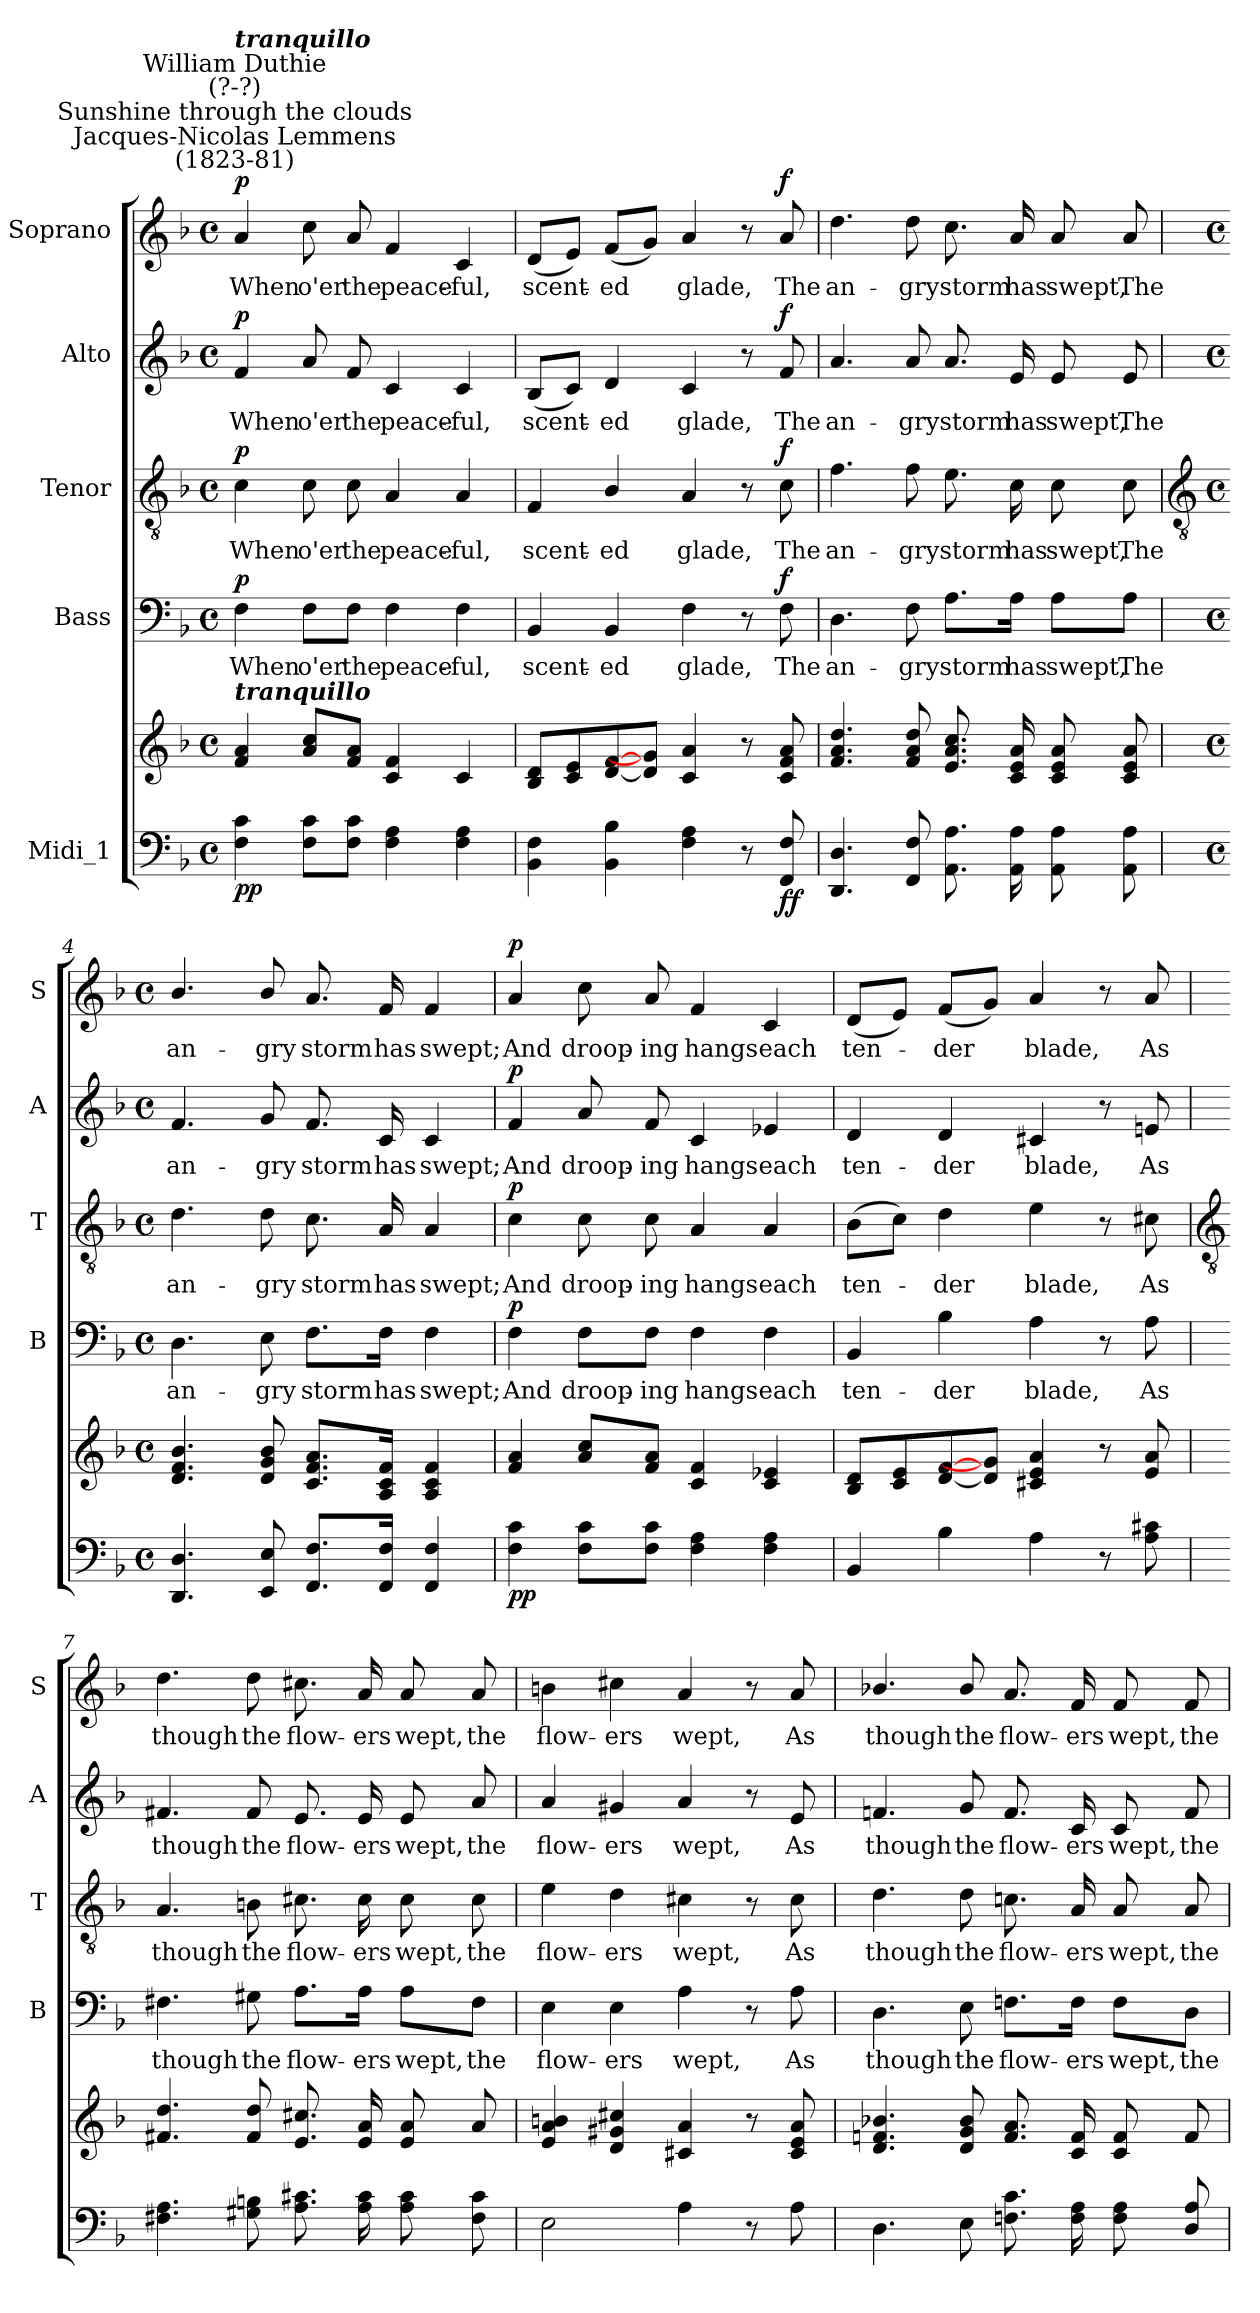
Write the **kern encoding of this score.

**kern	**kern	**dynam	**kern	**text	**dynam	**kern	**text	**dynam	**kern	**text	**dynam	**kern	**text	**dynam
*part5	*part5	*part5	*part4	*part4	*part4	*part3	*part3	*part3	*part2	*part2	*part2	*part1	*part1	*part1
*staff6	*staff5	*staff5/6	*staff4	*staff4	*staff4	*staff3	*staff3	*staff3	*staff2	*staff2	*staff2	*staff1	*staff1	*staff1
*I"Midi_1	*	*	*I"Bass	*	*	*I"Tenor	*	*	*I"Alto	*	*	*I"Soprano	*	*
*	*	*	*I'B	*	*	*I'T	*	*	*I'A	*	*	*I'S	*	*
*clefF4	*clefG2	*	*clefF4	*	*	*clefGv2	*	*	*clefG2	*	*	*clefG2	*	*
*k[b-]	*k[b-]	*	*k[b-]	*	*	*k[b-]	*	*	*k[b-]	*	*	*k[b-]	*	*
*F:	*F:	*	*F:	*	*	*F:	*	*	*F:	*	*	*F:	*	*
*M4/4	*M4/4	*	*M4/4	*	*	*M4/4	*	*	*M4/4	*	*	*M4/4	*	*
*met(c)	*met(c)	*	*met(c)	*	*	*met(c)	*	*	*met(c)	*	*	*met(c)	*	*
*MM88	*MM88	*	*MM88	*	*	*MM88	*	*	*MM88	*	*	*MM88	*	*
=1	=1	=1	=1	=1	=1	=1	=1	=1	=1	=1	=1	=1	=1	=1
!	!	!	!	!	!	!	!	!	!	!	!	!LO:TX:a:cj:t=Jacques-Nicolas Lemmens\n(1823-81)	!	!
!	!	!	!	!	!	!	!	!	!	!	!	!LO:TX:a:cj:t=Sunshine through the clouds	!	!
!	!	!	!	!	!	!	!	!	!	!	!	!LO:TX:a:cj:t=William Duthie\n(?-?)	!	!
!	!	!	!	!	!	!	!	!	!	!	!	!LO:TX:a:Bi:t=tranquillo	!	!
!	!LO:TX:a:Bi:t=tranquillo	!	!	!	!	!	!	!	!	!	!	!	!	!
!	!	!LO:DY:b=2	!	!LO:LY:b	!	!	!LO:LY:b	!	!	!LO:LY:b	!	!	!LO:LY:b	!
!	!	!LO:DY:n=1:b	!	!	!LO:DY:b	!	!	!LO:DY:b	!	!	!LO:DY:b	!	!	!LO:DY:b
4F\ 4c\	4f 4a	p p	4F	When	p	4c	When	p	4f	When	p	4a	When	p
!	!	!	!	!LO:LY:b	!	!	!LO:LY:b	!	!	!LO:LY:b	!	!	!LO:LY:b	!
8F 8cL	8a 8ccL	.	8F\L	o'er	.	8c	o'er	.	8a	o'er	.	8cc	o'er	.
!	!	!	!	!LO:LY:b	!	!	!LO:LY:b	!	!	!LO:LY:b	!	!	!LO:LY:b	!
8F 8cJ	8f 8aJ	.	8F\J	the	.	8c	the	.	8f	the	.	8a	the	.
!	!	!	!	!LO:LY:b	!	!	!LO:LY:b	!	!	!LO:LY:b	!	!	!LO:LY:b	!
4F 4A	4c 4f	.	4F	peace-	.	4A	peace-	.	4c	peace-	.	4f	peace-	.
!	!	!	!	!LO:LY:b	!	!	!LO:LY:b	!	!	!LO:LY:b	!	!	!LO:LY:b	!
4F 4A	4c	.	4F	-ful,	.	4A	-ful,	.	4c	-ful,	.	4c	-ful,	.
=2	=2	=2	=2	=2	=2	=2	=2	=2	=2	=2	=2	=2	=2	=2
!	!	!	!	!LO:LY:b	!	!	!LO:LY:b	!	!	!LO:LY:b	!	!	!LO:LY:b	!
4BB- 4F	8B- 8dL	.	4BB-	scent-	.	4F	scent-	.	(<8B-L	scent-	.	(<8dL	scent-	.
.	8c 8e	.	.	.	.	.	.	.	8cJ)	.	.	8eJ)	.	.
!	!	!	!	!LO:LY:b	!	!	!LO:LY:b	!	!	!LO:LY:b	!	!	!LO:LY:b	!
4BB-\ 4B-\	[8d [8f	.	4BB-/	-ed	.	4B-/	-ed	.	4d	ed	.	(<8fL	ed	.
.	8d] 8g]J	.	.	.	.	.	.	.	.	.	.	8gJ)	.	.
!	!	!	!	!LO:LY:b	!	!	!LO:LY:b	!	!	!LO:LY:b	!	!	!LO:LY:b	!
4F 4A	4c 4a	.	4F	glade,	.	4A	glade,	.	4c	glade,	.	4a	glade,	.
8r	8r	.	8r	.	.	8r	.	.	8r	.	.	8r	.	.
!	!	!LO:DY:b=2	!	!LO:LY:b	!	!	!LO:LY:b	!	!	!LO:LY:b	!	!	!LO:LY:b	!
!	!	!LO:DY:n=1:b	!	!	!LO:DY:b	!	!	!LO:DY:b	!	!	!LO:DY:b	!	!	!LO:DY:b
8FF 8F	8c 8f 8a	f f	8F	The	f	8c	The	f	8f	The	f	8a	The	f
=3	=3	=3	=3	=3	=3	=3	=3	=3	=3	=3	=3	=3	=3	=3
!	!	!	!	!LO:LY:b	!	!	!LO:LY:b	!	!	!LO:LY:b	!	!	!LO:LY:b	!
4.DD 4.D	4.f 4.a 4.dd	.	4.D	an-	.	4.f	an-	.	4.a	an-	.	4.dd	an-	.
!	!	!	!	!LO:LY:b	!	!	!LO:LY:b	!	!	!LO:LY:b	!	!	!LO:LY:b	!
8FF 8F	8f 8a 8dd	.	8F	-gry	.	8f	-gry	.	8a	-gry	.	8dd	-gry	.
!	!	!	!	!LO:LY:b	!	!	!LO:LY:b	!	!	!LO:LY:b	!	!	!LO:LY:b	!
8.AA 8.AL	8.e 8.a 8.ccL	.	8.A\L	storm	.	8.e	storm	.	8.a	storm	.	8.cc	storm	.
!	!	!	!	!LO:LY:b	!	!	!LO:LY:b	!	!	!LO:LY:b	!	!	!LO:LY:b	!
16AA 16AL	16c 16e 16aL	.	16A\Jk	has	.	16c	has	.	16e	has	.	16a	has	.
!	!	!	!	!LO:LY:b	!	!	!LO:LY:b	!	!	!LO:LY:b	!	!	!LO:LY:b	!
8AA 8A	8c 8e 8a	.	8A\L	swept,	.	8c	swept,	.	8e	swept,	.	8a	swept,	.
!	!	!	!	!LO:LY:b	!	!	!LO:LY:b	!	!	!LO:LY:b	!	!	!LO:LY:b	!
8AA 8AJ	8c 8e 8aJ	.	8A\J	The	.	8c	The	.	8e	The	.	8a	The	.
!!LO:LB:g=z
=4	=4	=4	=4	=4	=4	=4	=4	=4	=4	=4	=4	=4	=4	=4
*	*	*	*	*	*	*clefGv2	*	*	*	*	*	*	*	*
*M4/4	*M4/4	*	*M4/4	*	*	*M4/4	*	*	*M4/4	*	*	*M4/4	*	*
*met(c)	*met(c)	*	*met(c)	*	*	*met(c)	*	*	*met(c)	*	*	*met(c)	*	*
!	!	!	!	!LO:LY:b	!	!	!LO:LY:b	!	!	!LO:LY:b	!	!	!LO:LY:b	!
4.DD 4.D	4.d/ 4.f/ 4.b-/	.	4.D	an-	.	4.d	an-	.	4.f	an-	.	4.b-/	an-	.
!	!	!	!	!LO:LY:b	!	!	!LO:LY:b	!	!	!LO:LY:b	!	!	!LO:LY:b	!
8EE 8E	8d/ 8g/ 8b-/	.	8E	-gry	.	8d	-gry	.	8g	-gry	.	8b-/	-gry	.
!	!	!	!	!LO:LY:b	!	!	!LO:LY:b	!	!	!LO:LY:b	!	!	!LO:LY:b	!
8.FF 8.FL	8.c 8.f 8.aL	.	8.F\L	storm	.	8.c	storm	.	8.f	storm	.	8.a	storm	.
!	!	!	!	!LO:LY:b	!	!	!LO:LY:b	!	!	!LO:LY:b	!	!	!LO:LY:b	!
16FF 16FJ	16A 16c 16fJ	.	16F\Jk	has	.	16A	has	.	16c	has	.	16f	has	.
!	!	!	!	!LO:LY:b	!	!	!LO:LY:b	!	!	!LO:LY:b	!	!	!LO:LY:b	!
4FF 4F	4A 4c 4f	.	4F	swept;	.	4A	swept;	.	4c	swept;	.	4f	swept;	.
=5	=5	=5	=5	=5	=5	=5	=5	=5	=5	=5	=5	=5	=5	=5
!	!	!LO:DY:b=2	!	!LO:LY:b	!	!	!LO:LY:b	!	!	!LO:LY:b	!	!	!LO:LY:b	!
!	!	!LO:DY:n=1:b	!	!	!LO:DY:b	!	!	!LO:DY:b	!	!	!LO:DY:b	!	!	!LO:DY:b
4F 4c	4f 4a	p p	4F	And	p	4c	And	p	4f	And	p	4a	And	p
!	!	!	!	!LO:LY:b	!	!	!LO:LY:b	!	!	!LO:LY:b	!	!	!LO:LY:b	!
8F 8cL	8a 8ccL	.	8F\L	droop-	.	8c	droop-	.	8a	droop-	.	8cc	droop-	.
!	!	!	!	!LO:LY:b	!	!	!LO:LY:b	!	!	!LO:LY:b	!	!	!LO:LY:b	!
8F 8cJ	8f 8aJ	.	8F\J	-ing	.	8c	-ing	.	8f	-ing	.	8a	-ing	.
!	!	!	!	!LO:LY:b	!	!	!LO:LY:b	!	!	!LO:LY:b	!	!	!LO:LY:b	!
4F 4A	4c 4f	.	4F	hangs	.	4A	hangs	.	4c	hangs	.	4f	hangs	.
!	!	!	!	!LO:LY:b	!	!	!LO:LY:b	!	!	!LO:LY:b	!	!	!LO:LY:b	!
4F 4A	4c 4e-X	.	4F	each	.	4A	each	.	4e-X	each	.	4c	each	.
=6	=6	=6	=6	=6	=6	=6	=6	=6	=6	=6	=6	=6	=6	=6
!	!	!	!	!LO:LY:b	!	!	!LO:LY:b	!	!	!LO:LY:b	!	!	!LO:LY:b	!
4BB-	8B- 8dL	.	4BB-	ten-	.	(>8B-L	ten-	.	4d	ten-	.	(<8dL	ten-	.
.	8c 8e	.	.	.	.	8cJ)	.	.	.	.	.	8eJ)	.	.
!	!	!	!	!LO:LY:b	!	!	!LO:LY:b	!	!	!LO:LY:b	!	!	!LO:LY:b	!
4B-	[8d [8f	.	4B-	-der	.	4d	der	.	4d	-der	.	(<8fL	der	.
.	8d] 8g]J	.	.	.	.	.	.	.	.	.	.	8gJ)	.	.
!	!	!	!	!LO:LY:b	!	!	!LO:LY:b	!	!	!LO:LY:b	!	!	!LO:LY:b	!
4A	4c#X 4e 4a	.	4A	blade,	.	4e	blade,	.	4c#X	blade,	.	4a	blade,	.
8r	8r	.	8r	.	.	8r	.	.	8r	.	.	8r	.	.
!	!	!	!	!LO:LY:b	!	!	!LO:LY:b	!	!	!LO:LY:b	!	!	!LO:LY:b	!
8A 8c#X	8e 8a	.	8A	As	.	8c#X	As	.	8en	As	.	8a	As	.
!!LO:LB:g=z
=7	=7	=7	=7	=7	=7	=7	=7	=7	=7	=7	=7	=7	=7	=7
*	*	*	*	*	*	*clefGv2	*	*	*	*	*	*	*	*
!	!	!	!	!LO:LY:b	!	!	!LO:LY:b	!	!	!LO:LY:b	!	!	!LO:LY:b	!
4.F#X 4.A	4.f#X 4.dd	.	4.F#X	though	.	4.A	though	.	4.f#X	though	.	4.dd	though	.
!	!	!	!	!LO:LY:b	!	!	!LO:LY:b	!	!	!LO:LY:b	!	!	!LO:LY:b	!
8G#X 8Bn	8f# 8dd	.	8G#X	the	.	8Bn	the	.	8f#	the	.	8dd	the	.
!	!	!	!	!LO:LY:b	!	!	!LO:LY:b	!	!	!LO:LY:b	!	!	!LO:LY:b	!
8.A 8.c#XL	8.e 8.cc#XL	.	8.A\L	flow-	.	8.c#X	flow-	.	8.e	flow-	.	8.cc#X	flow-	.
!	!	!	!	!LO:LY:b	!	!	!LO:LY:b	!	!	!LO:LY:b	!	!	!LO:LY:b	!
16A 16c#L	16e 16aL	.	16A\Jk	-ers	.	16c#	-ers	.	16e	-ers	.	16a	-ers	.
!	!	!	!	!LO:LY:b	!	!	!LO:LY:b	!	!	!LO:LY:b	!	!	!LO:LY:b	!
8A 8c#	8e 8a	.	8A\L	wept,	.	8c#	wept,	.	8e	wept,	.	8a	wept,	.
!	!	!	!	!LO:LY:b	!	!	!LO:LY:b	!	!	!LO:LY:b	!	!	!LO:LY:b	!
8F# 8c#J	8aJ	.	8F#\J	the	.	8c#	the	.	8a	the	.	8a	the	.
=8	=8	=8	=8	=8	=8	=8	=8	=8	=8	=8	=8	=8	=8	=8
!	!	!	!	!LO:LY:b	!	!	!LO:LY:b	!	!	!LO:LY:b	!	!	!LO:LY:b	!
2E	4e 4a 4bn	.	4E	flow-	.	4e	flow-	.	4a	flow-	.	4bn	flow-	.
!	!	!	!	!LO:LY:b	!	!	!LO:LY:b	!	!	!LO:LY:b	!	!	!LO:LY:b	!
.	4d 4g#X 4cc#X	.	4E	-ers	.	4d	-ers	.	4g#X	-ers	.	4cc#X	-ers	.
!	!	!	!	!LO:LY:b	!	!	!LO:LY:b	!	!	!LO:LY:b	!	!	!LO:LY:b	!
4A	4c#X 4a	.	4A	wept,	.	4c#X	wept,	.	4a	wept,	.	4a	wept,	.
8r	8r	.	8r	.	.	8r	.	.	8r	.	.	8r	.	.
!	!	!	!	!LO:LY:b	!	!	!LO:LY:b	!	!	!LO:LY:b	!	!	!LO:LY:b	!
8A	8c# 8e 8a	.	8A	As	.	8c#	As	.	8e	As	.	8a	As	.
=9	=9	=9	=9	=9	=9	=9	=9	=9	=9	=9	=9	=9	=9	=9
!	!	!	!	!LO:LY:b	!	!	!LO:LY:b	!	!	!LO:LY:b	!	!	!LO:LY:b	!
4.D\	4.d/ 4.fn/ 4.b-X/	.	4.D\	though	.	4.d\	though	.	4.fn/	though	.	4.b-X/	though	.
!	!	!	!	!LO:LY:b	!	!	!LO:LY:b	!	!	!LO:LY:b	!	!	!LO:LY:b	!
8E\	8d/ 8g/ 8b-/	.	8E\	the	.	8d\	the	.	8g/	the	.	8b-/	the	.
!	!	!	!	!LO:LY:b	!	!	!LO:LY:b	!	!	!LO:LY:b	!	!	!LO:LY:b	!
8.Fn 8.cL	8.f 8.aL	.	8.Fn\L	flow-	.	8.cn	flow-	.	8.f	flow-	.	8.a	flow-	.
!	!	!	!	!LO:LY:b	!	!	!LO:LY:b	!	!	!LO:LY:b	!	!	!LO:LY:b	!
16F 16AL	16c 16fL	.	16F\Jk	-ers	.	16A	-ers	.	16c	-ers	.	16f	-ers	.
!	!	!	!	!LO:LY:b	!	!	!LO:LY:b	!	!	!LO:LY:b	!	!	!LO:LY:b	!
8F 8A	8c 8f	.	8F\L	wept,	.	8A	wept,	.	8c	wept,	.	8f	wept,	.
!	!	!	!	!LO:LY:b	!	!	!LO:LY:b	!	!	!LO:LY:b	!	!	!LO:LY:b	!
8D/ 8A/J	8fJ	.	8D\J	the	.	8A	the	.	8f	the	.	8f	the	.
=	=	=	=	=	=	=	=	=	=	=	=	=	=	=
*-	*-	*-	*-	*-	*-	*-	*-	*-	*-	*-	*-	*-	*-	*-
